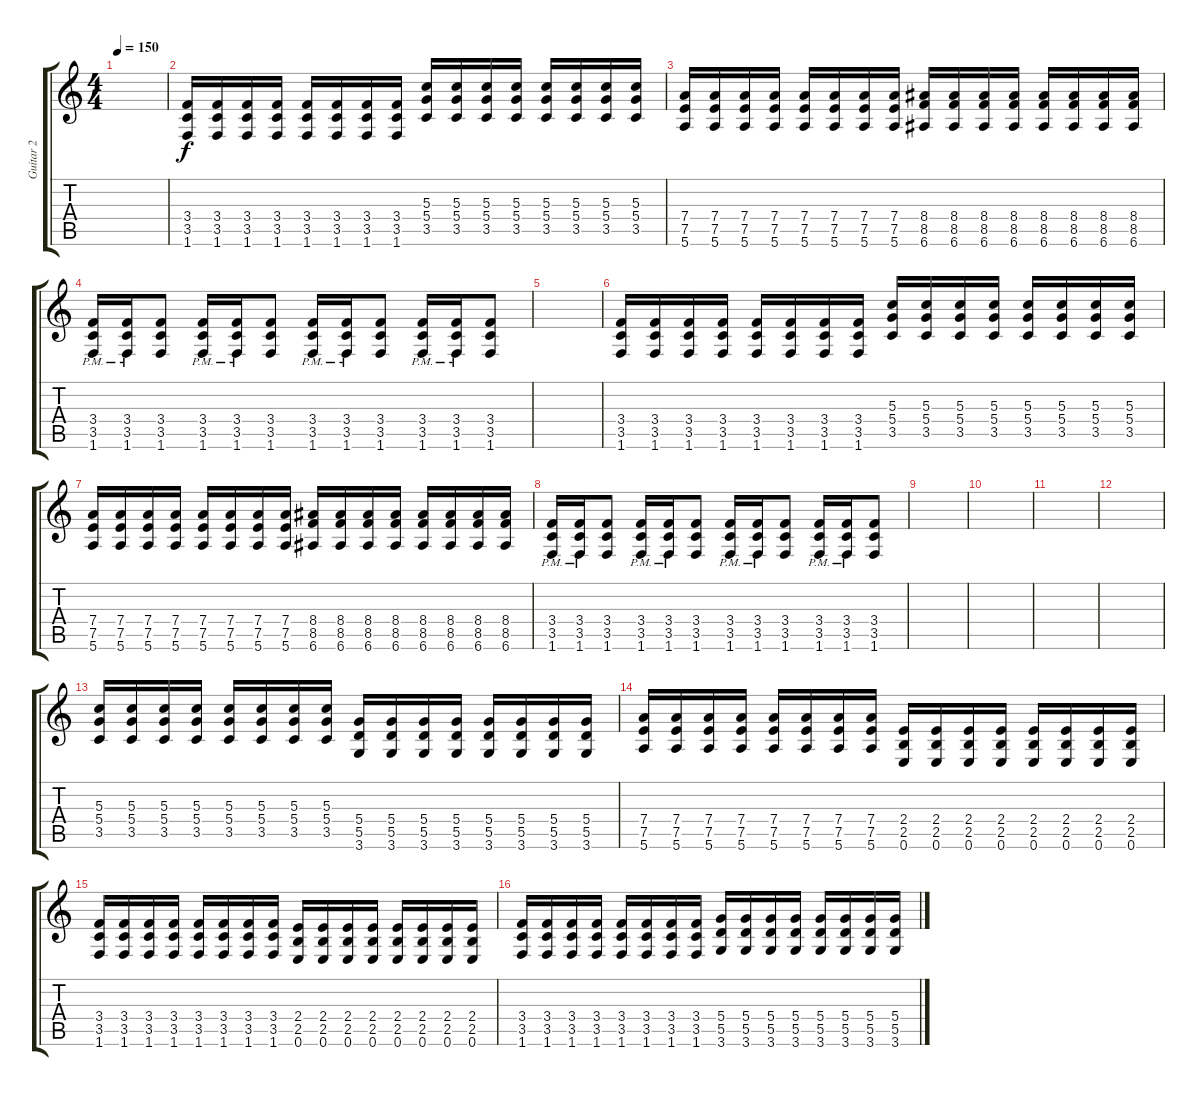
\track ("Guitar 2" "Guitar 2") {instrument overdrivenguitar}
\staff {score tabs}
\tuning (E4 B3 G3 D3 A2 E2) {hide}
\ts (4 4)
\tempo 150
\clef g2
\ks c
|
(3.4 3.5 1.6).16 (3.4 3.5 1.6).16 (3.4 3.5 1.6).16 (3.4 3.5 1.6).16 (3.4 3.5 1.6).16 (3.4 3.5 1.6).16 (3.4 3.5 1.6).16 (3.4 3.5 1.6).16 (5.3 5.4 3.5).16 (5.3 5.4 3.5).16 (5.3 5.4 3.5).16 (5.3 5.4 3.5).16 (5.3 5.4 3.5).16 (5.3 5.4 3.5).16 (5.3 5.4 3.5).16 (5.3 5.4 3.5).16 |
(7.4 7.5 5.6).16 (7.4 7.5 5.6).16 (7.4 7.5 5.6).16 (7.4 7.5 5.6).16 (7.4 7.5 5.6).16 (7.4 7.5 5.6).16 (7.4 7.5 5.6).16 (7.4 7.5 5.6).16 (8.4 8.5 6.6).16 (8.4 8.5 6.6).16 (8.4 8.5 6.6).16 (8.4 8.5 6.6).16 (8.4 8.5 6.6).16 (8.4 8.5 6.6).16 (8.4 8.5 6.6).16 (8.4 8.5 6.6).16 |
(3.4{pm} 3.5{pm} 1.6{pm}).16 (3.4{pm} 3.5{pm} 1.6{pm}).16 (3.4 3.5 1.6).8 (3.4{pm} 3.5{pm} 1.6{pm}).16 (3.4{pm} 3.5{pm} 1.6{pm}).16 (3.4 3.5 1.6).8 (3.4{pm} 3.5{pm} 1.6{pm}).16 (3.4{pm} 3.5{pm} 1.6{pm}).16 (3.4 3.5 1.6).8 (3.4{pm} 3.5{pm} 1.6{pm}).16 (3.4{pm} 3.5{pm} 1.6{pm}).16 (3.4 3.5 1.6).8 |
|
(3.4 3.5 1.6).16 (3.4 3.5 1.6).16 (3.4 3.5 1.6).16 (3.4 3.5 1.6).16 (3.4 3.5 1.6).16 (3.4 3.5 1.6).16 (3.4 3.5 1.6).16 (3.4 3.5 1.6).16 (5.3 5.4 3.5).16 (5.3 5.4 3.5).16 (5.3 5.4 3.5).16 (5.3 5.4 3.5).16 (5.3 5.4 3.5).16 (5.3 5.4 3.5).16 (5.3 5.4 3.5).16 (5.3 5.4 3.5).16 |
(7.4 7.5 5.6).16 (7.4 7.5 5.6).16 (7.4 7.5 5.6).16 (7.4 7.5 5.6).16 (7.4 7.5 5.6).16 (7.4 7.5 5.6).16 (7.4 7.5 5.6).16 (7.4 7.5 5.6).16 (8.4 8.5 6.6).16 (8.4 8.5 6.6).16 (8.4 8.5 6.6).16 (8.4 8.5 6.6).16 (8.4 8.5 6.6).16 (8.4 8.5 6.6).16 (8.4 8.5 6.6).16 (8.4 8.5 6.6).16 |
(3.4{pm} 3.5{pm} 1.6{pm}).16 (3.4{pm} 3.5{pm} 1.6{pm}).16 (3.4 3.5 1.6).8 (3.4{pm} 3.5{pm} 1.6{pm}).16 (3.4{pm} 3.5{pm} 1.6{pm}).16 (3.4 3.5 1.6).8 (3.4{pm} 3.5{pm} 1.6{pm}).16 (3.4{pm} 3.5{pm} 1.6{pm}).16 (3.4 3.5 1.6).8 (3.4{pm} 3.5{pm} 1.6{pm}).16 (3.4{pm} 3.5{pm} 1.6{pm}).16 (3.4 3.5 1.6).8 |
|
|
|
|
(5.3 5.4 3.5).16 (5.3 5.4 3.5).16 (5.3 5.4 3.5).16 (5.3 5.4 3.5).16 (5.3 5.4 3.5).16 (5.3 5.4 3.5).16 (5.3 5.4 3.5).16 (5.3 5.4 3.5).16 (5.4 5.5 3.6).16 (5.4 5.5 3.6).16 (5.4 5.5 3.6).16 (5.4 5.5 3.6).16 (5.4 5.5 3.6).16 (5.4 5.5 3.6).16 (5.4 5.5 3.6).16 (5.4 5.5 3.6).16 |
(7.4 7.5 5.6).16 (7.4 7.5 5.6).16 (7.4 7.5 5.6).16 (7.4 7.5 5.6).16 (7.4 7.5 5.6).16 (7.4 7.5 5.6).16 (7.4 7.5 5.6).16 (7.4 7.5 5.6).16 (2.4 2.5 0.6).16 (2.4 2.5 0.6).16 (2.4 2.5 0.6).16 (2.4 2.5 0.6).16 (2.4 2.5 0.6).16 (2.4 2.5 0.6).16 (2.4 2.5 0.6).16 (2.4 2.5 0.6).16 |
(3.4 3.5 1.6).16 (3.4 3.5 1.6).16 (3.4 3.5 1.6).16 (3.4 3.5 1.6).16 (3.4 3.5 1.6).16 (3.4 3.5 1.6).16 (3.4 3.5 1.6).16 (3.4 3.5 1.6).16 (2.4 2.5 0.6).16 (2.4 2.5 0.6).16 (2.4 2.5 0.6).16 (2.4 2.5 0.6).16 (2.4 2.5 0.6).16 (2.4 2.5 0.6).16 (2.4 2.5 0.6).16 (2.4 2.5 0.6).16 |
(3.4 3.5 1.6).16 (3.4 3.5 1.6).16 (3.4 3.5 1.6).16 (3.4 3.5 1.6).16 (3.4 3.5 1.6).16 (3.4 3.5 1.6).16 (3.4 3.5 1.6).16 (3.4 3.5 1.6).16 (5.4 5.5 3.6).16 (5.4 5.5 3.6).16 (5.4 5.5 3.6).16 (5.4 5.5 3.6).16 (5.4 5.5 3.6).16 (5.4 5.5 3.6).16 (5.4 5.5 3.6).16 (5.4 5.5 3.6).16
